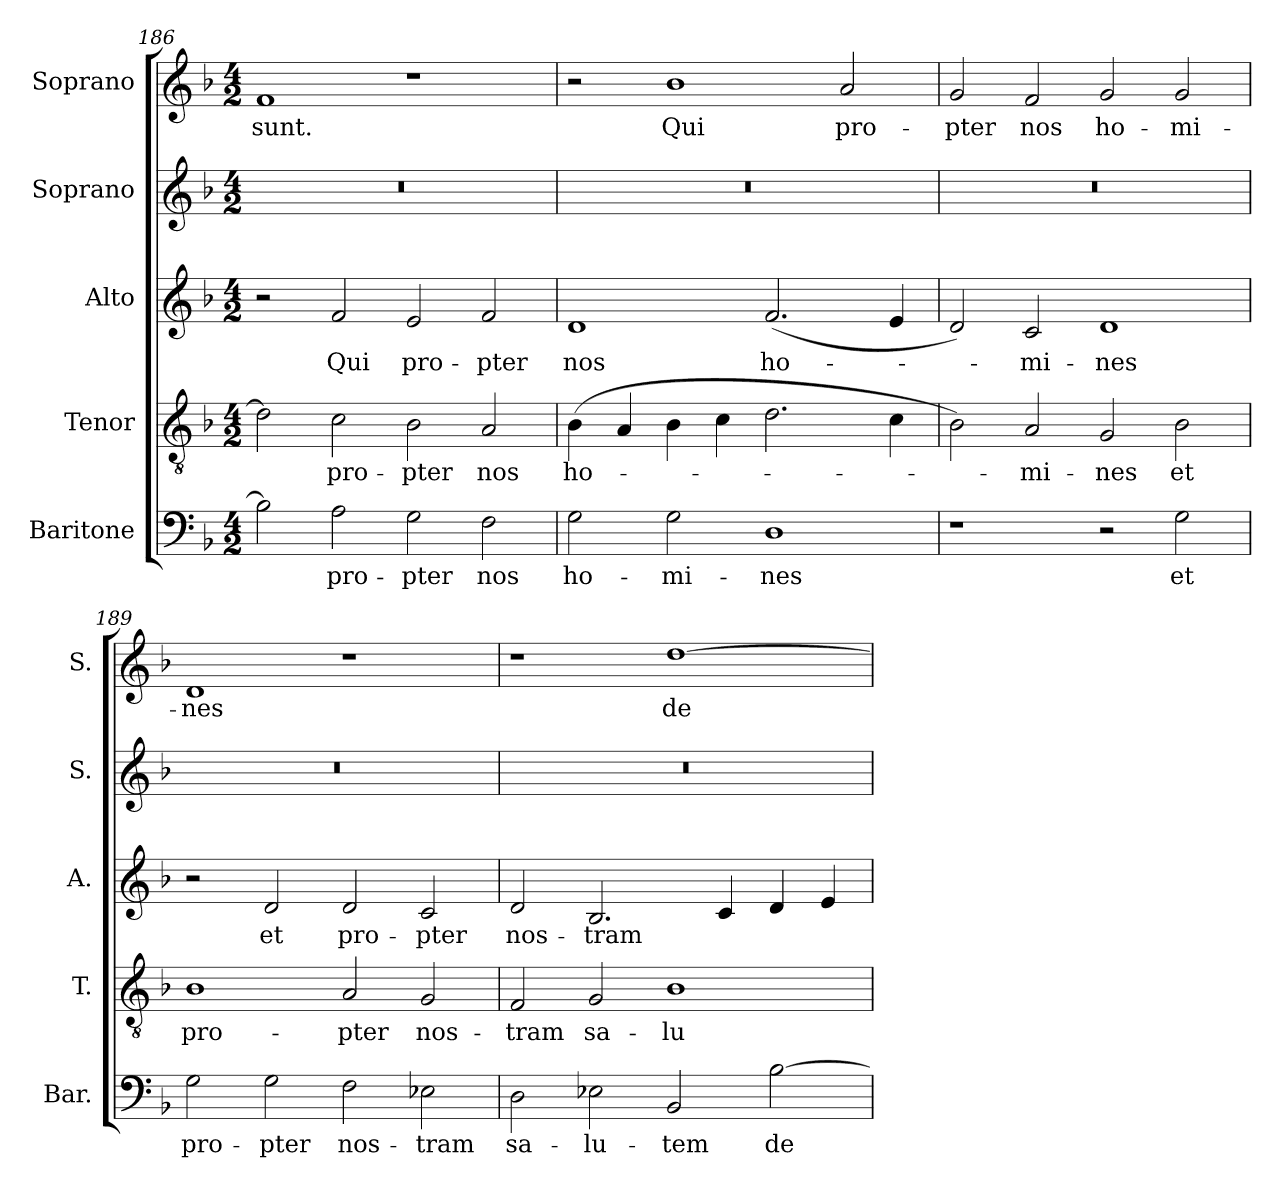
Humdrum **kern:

**kern	**text	**kern	**text	**kern	**text	**kern	**kern	**text
*part5	*part5	*part4	*part4	*part3	*part3	*part2	*part1	*part1
*staff5	*staff5	*staff4	*staff4	*staff3	*staff3	*staff2	*staff1	*staff1
*I"Baritone	*	*I"Tenor	*	*I"Alto	*	*I"Soprano	*I"Soprano	*
*I'Bar.	*	*I'T.	*	*I'A.	*	*I'S.	*I'S.	*
*clefF4	*	*clefGv2	*	*clefG2	*	*clefG2	*clefG2	*
*	*	*ITrd7c12	*	*	*	*	*	*
*k[b-]	*	*k[b-]	*	*k[b-]	*	*k[b-]	*k[b-]	*
*F:	*	*F:	*	*F:	*	*F:	*F:	*
*M4/2	*	*M4/2	*	*M4/2	*	*M4/2	*M4/2	*
=186	=186	=186	=186	=186	=186	=186	=186	=186
!	!	!	!	!	!	!LO:N:vis=1	!	!
!	!	!	!	!	!	!	!	!LO:LY:b:color=#000000
2B-i\]	.	2Di\]	.	2r	.	0r	1fi	sunt.
!	!LO:LY:b:color=#000000	!	!	!	!	!	!	!
!	!	!	!LO:LY:b:color=#000000	!	!	!	!	!
!	!	!	!	!	!LO:LY:b:color=#000000	!	!	!
2Ai\	pro-	2Ci\	pro-	2fi/	Qui	.	.	.
!	!LO:LY:b:color=#000000	!	!	!	!	!	!	!
!	!	!	!LO:LY:b:color=#000000	!	!	!	!	!
!	!	!	!	!	!LO:LY:b:color=#000000	!	!	!
2Gi\	-pter	2BB-i\	-pter	2ei/	pro-	.	1r	.
!	!LO:LY:b:color=#000000	!	!	!	!	!	!	!
!	!	!	!LO:LY:b:color=#000000	!	!	!	!	!
!	!	!	!	!	!LO:LY:b:color=#000000	!	!	!
2Fi\	nos	2AAi/	nos	2fi/	-pter	.	.	.
=187	=187	=187	=187	=187	=187	=187	=187	=187
!	!LO:LY:b:color=#000000	!	!	!	!	!	!	!
!	!	!	!LO:LY:b:color=#000000	!	!	!	!	!
!	!	!	!	!	!LO:LY:b:color=#000000	!LO:N:vis=1	!	!
2Gi\	ho-	(4BB-i\	ho-	1di	nos	0r	2r	.
.	.	4AAi/	.	.	.	.	.	.
!	!LO:LY:b:color=#000000	!	!	!	!	!	!	!
!	!	!	!	!	!	!	!	!LO:LY:b:color=#000000
2Gi\	-mi-	4BB-i\	.	.	.	.	1b-i	Qui
.	.	4Ci\	.	.	.	.	.	.
!	!LO:LY:b:color=#000000	!	!	!	!	!	!	!
!	!	!	!	!	!LO:LY:b:color=#000000	!	!	!
1Di	-nes	2.Di\	.	(2.fi/	ho-	.	.	.
!	!	!	!	!	!	!	!	!LO:LY:b:color=#000000
.	.	.	.	.	.	.	2ai/	pro-
.	.	4Ci\	.	4ei/	.	.	.	.
!!LO:LB:g=z
=188	=188	=188	=188	=188	=188	=188	=188	=188
!	!	!	!	!	!	!LO:N:vis=1	!	!
!	!	!	!	!	!	!	!	!LO:LY:b:color=#000000
1r	.	2BB-i\)	.	2di/)	.	0r	2gi/	-pter
!	!	!	!LO:LY:b:color=#000000	!	!	!	!	!
!	!	!	!	!	!LO:LY:b:color=#000000	!	!	!
!	!	!	!	!	!	!	!	!LO:LY:b:color=#000000
.	.	2AAi/	-mi-	2ci/	-mi-	.	2fi/	nos
!	!	!	!LO:LY:b:color=#000000	!	!	!	!	!
!	!	!	!	!	!LO:LY:b:color=#000000	!	!	!
!	!	!	!	!	!	!	!	!LO:LY:b:color=#000000
2r	.	2GGi/	-nes	1di	-nes	.	2gi/	ho-
!	!LO:LY:b:color=#000000	!	!	!	!	!	!	!
!	!	!	!LO:LY:b:color=#000000	!	!	!	!	!
!	!	!	!	!	!	!	!	!LO:LY:b:color=#000000
2Gi\	et	2BB-i\	et	.	.	.	2gi/	-mi-
=189	=189	=189	=189	=189	=189	=189	=189	=189
!	!LO:LY:b:color=#000000	!	!	!	!	!	!	!
!	!	!	!LO:LY:b:color=#000000	!	!	!LO:N:vis=1	!	!
!	!	!	!	!	!	!	!	!LO:LY:b:color=#000000
2Gi\	pro-	1BB-i	pro-	2r	.	0r	1di	-nes
!	!LO:LY:b:color=#000000	!	!	!	!	!	!	!
!	!	!	!	!	!LO:LY:b:color=#000000	!	!	!
2Gi\	-pter	.	.	2di/	et	.	.	.
!	!LO:LY:b:color=#000000	!	!	!	!	!	!	!
!	!	!	!LO:LY:b:color=#000000	!	!	!	!	!
!	!	!	!	!	!LO:LY:b:color=#000000	!	!	!
2Fi\	nos-	2AAi/	-pter	2di/	pro-	.	1r	.
!	!LO:LY:b:color=#000000	!	!	!	!	!	!	!
!	!	!	!LO:LY:b:color=#000000	!	!	!	!	!
!	!	!	!	!	!LO:LY:b:color=#000000	!	!	!
2E-Xi\	-tram	2GGi/	nos-	2ci/	-pter	.	.	.
=190	=190	=190	=190	=190	=190	=190	=190	=190
!	!LO:LY:b:color=#000000	!	!	!	!	!	!	!
!	!	!	!LO:LY:b:color=#000000	!	!	!	!	!
!	!	!	!	!	!LO:LY:b:color=#000000	!LO:N:vis=1	!	!
2Di\	sa-	2FFi/	-tram	2di/	nos-	0r	1r	.
!	!LO:LY:b:color=#000000	!	!	!	!	!	!	!
!	!	!	!LO:LY:b:color=#000000	!	!	!	!	!
!	!	!	!	!	!LO:LY:b:color=#000000	!	!	!
2E-Xi\	-lu-	2GGi/	sa-	2.B-i/	-tram	.	.	.
!	!LO:LY:b:color=#000000	!	!	!	!	!	!	!
!	!	!	!LO:LY:b:color=#000000	!	!	!	!	!
!	!	!	!	!	!	!	!	!LO:LY:b:color=#000000
2BB-i/	-tem	1BB-i	-lu-	.	.	.	[1ddi	de-
.	.	.	.	4ci/	.	.	.	.
!	!LO:LY:b:color=#000000	!	!	!	!	!	!	!
[2B-i\	de-	.	.	4di/	.	.	.	.
.	.	.	.	4ei/	.	.	.	.
=	=	=	=	=	=	=	=	=
*-	*-	*-	*-	*-	*-	*-	*-	*-
